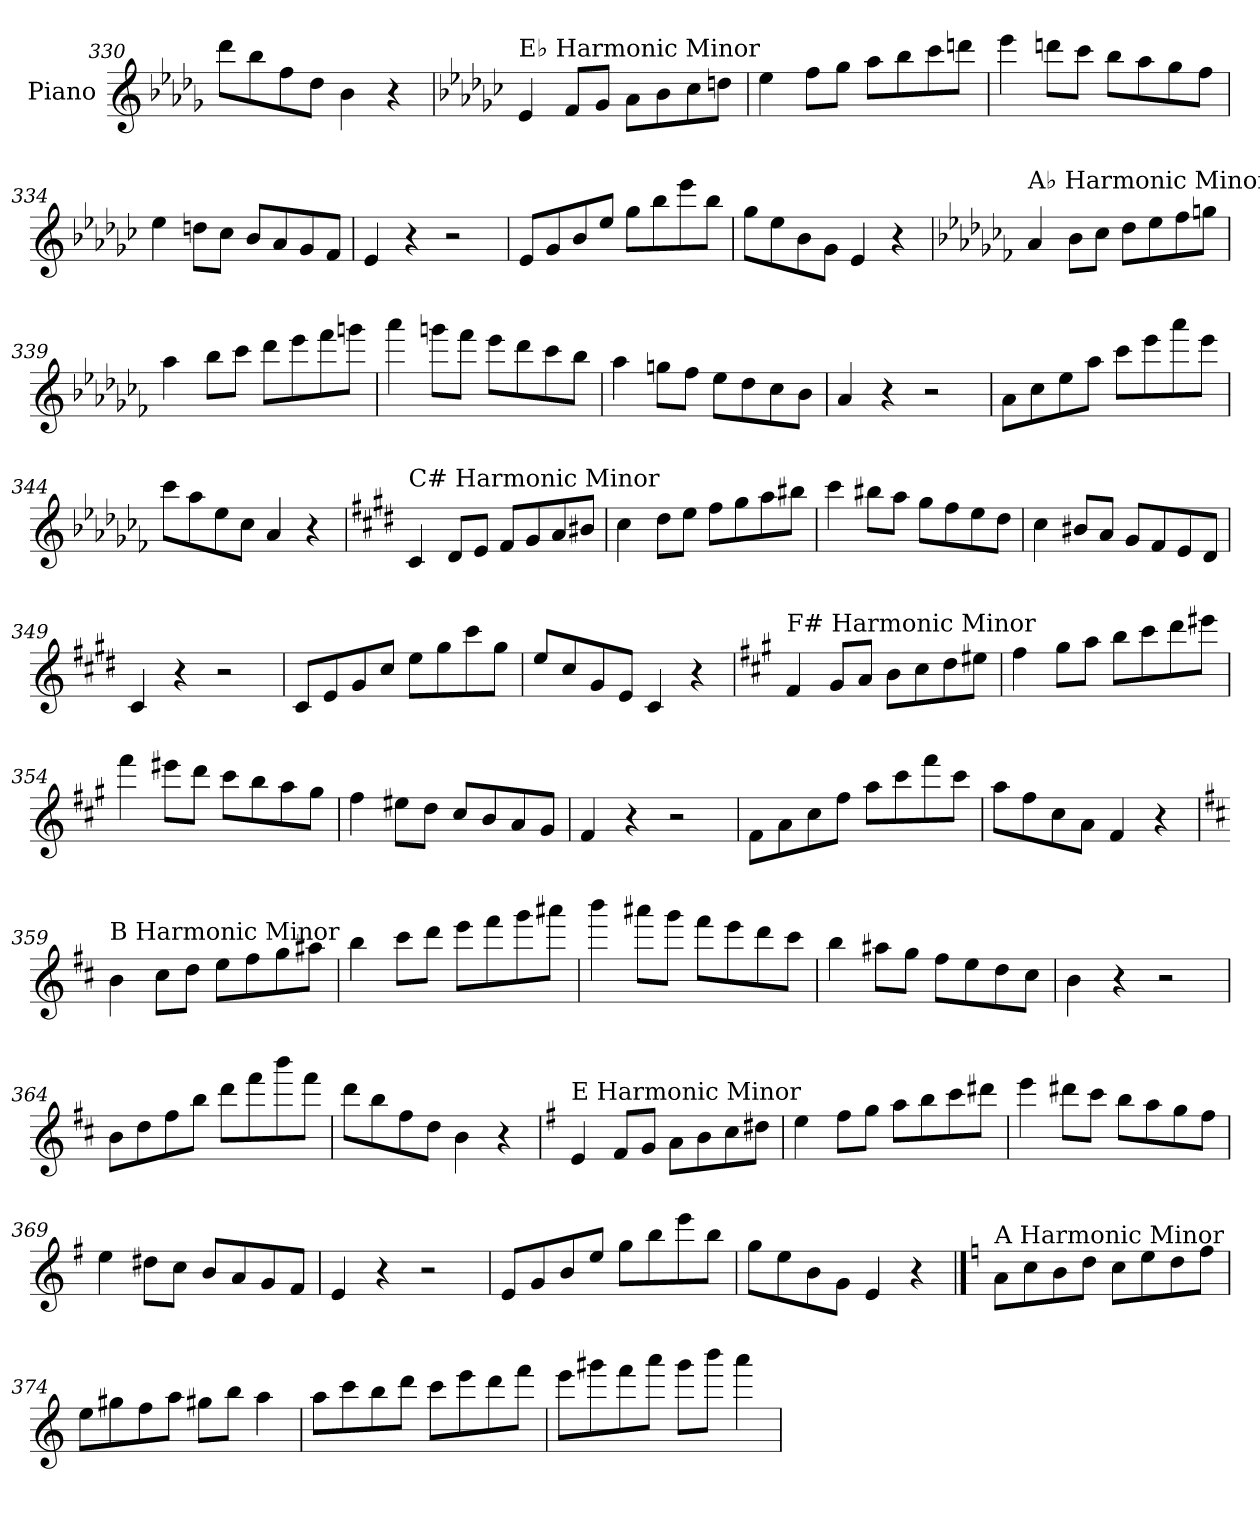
**kern
*part1
*staff1
*I"Piano
*I'Pno.
*clefG2
*k[b-e-a-d-g-]
=330
8ddd-\L
8bb-\
8ff\
8dd-\J
4b-\
4r
!!LO:LB:g=z
=331
*k[b-e-a-d-g-c-]
!LO:TX:a:t=E♭ Harmonic Minor
4e-/
8f/L
8g-/J
8a-\L
8b-\
8cc-\
8ddn\J
=332
4ee-\
8ff\L
8gg-\J
8aa-\L
8bb-\
8ccc-\
8dddn\J
=333
4eee-\
8dddn\L
8ccc-\J
8bb-\L
8aa-\
8gg-\
8ff\J
=334
4ee-\
8ddn\L
8cc-\J
8b-/L
8a-/
8g-/
8f/J
=335
4e-/
4r
2r
=336
8e-/L
8g-/
8b-/
8ee-/J
8gg-\L
8bb-\
8eee-\
8bb-\J
=337
8gg-\L
8ee-\
8b-\
8g-\J
4e-/
4r
!!LO:LB:g=z
=338
*k[b-e-a-d-g-c-f-]
!LO:TX:a:t=A♭ Harmonic Minor
4a-/
8b-\L
8cc-\J
8dd-\L
8ee-\
8ff-\
8ggn\J
=339
4aa-\
8bb-\L
8ccc-\J
8ddd-\L
8eee-\
8fff-\
8gggn\J
=340
4aaa-\
8gggn\L
8fff-\J
8eee-\L
8ddd-\
8ccc-\
8bb-\J
=341
4aa-\
8ggn\L
8ff-\J
8ee-\L
8dd-\
8cc-\
8b-\J
=342
4a-/
4r
2r
=343
8a-\L
8cc-\
8ee-\
8aa-\J
8ccc-\L
8eee-\
8aaa-\
8eee-\J
=344
8ccc-\L
8aa-\
8ee-\
8cc-\J
4a-/
4r
!!LO:LB:g=z
=345
*k[f#c#g#d#]
!LO:TX:a:t=C# Harmonic Minor
4c#/
8d#/L
8e/J
8f#/L
8g#/
8a/
8b#X/J
=346
4cc#\
8dd#\L
8ee\J
8ff#\L
8gg#\
8aa\
8bb#X\J
=347
4ccc#\
8bb#X\L
8aa\J
8gg#\L
8ff#\
8ee\
8dd#\J
=348
4cc#\
8b#X/L
8a/J
8g#/L
8f#/
8e/
8d#/J
=349
4c#/
4r
2r
=350
8c#/L
8e/
8g#/
8cc#/J
8ee\L
8gg#\
8ccc#\
8gg#\J
=351
8ee/L
8cc#/
8g#/
8e/J
4c#/
4r
!!LO:LB:g=z
=352
*k[f#c#g#]
!LO:TX:a:t=F# Harmonic Minor
4f#/
8g#/L
8a/J
8b\L
8cc#\
8dd\
8ee#X\J
=353
4ff#\
8gg#\L
8aa\J
8bb\L
8ccc#\
8ddd\
8eee#X\J
=354
4fff#\
8eee#X\L
8ddd\J
8ccc#\L
8bb\
8aa\
8gg#\J
=355
4ff#\
8ee#X\L
8dd\J
8cc#/L
8b/
8a/
8g#/J
=356
4f#/
4r
2r
=357
8f#\L
8a\
8cc#\
8ff#\J
8aa\L
8ccc#\
8fff#\
8ccc#\J
=358
8aa\L
8ff#\
8cc#\
8a\J
4f#/
4r
!!LO:LB:g=z
=359
*k[f#c#]
!LO:TX:a:t=B Harmonic Minor
4b\
8cc#\L
8dd\J
8ee\L
8ff#\
8gg\
8aa#X\J
=360
4bb\
8ccc#\L
8ddd\J
8eee\L
8fff#\
8ggg\
8aaa#X\J
=361
4bbb\
8aaa#X\L
8ggg\J
8fff#\L
8eee\
8ddd\
8ccc#\J
=362
4bb\
8aa#X\L
8gg\J
8ff#\L
8ee\
8dd\
8cc#\J
=363
4b\
4r
2r
=364
8b\L
8dd\
8ff#\
8bb\J
8ddd\L
8fff#\
8bbb\
8fff#\J
=365
8ddd\L
8bb\
8ff#\
8dd\J
4b\
4r
!!LO:LB:g=z
=366
*k[f#]
!LO:TX:a:t=E Harmonic Minor
4e/
8f#/L
8g/J
8a\L
8b\
8cc\
8dd#X\J
=367
4ee\
8ff#\L
8gg\J
8aa\L
8bb\
8ccc\
8ddd#X\J
=368
4eee\
8ddd#X\L
8ccc\J
8bb\L
8aa\
8gg\
8ff#\J
=369
4ee\
8dd#X\L
8cc\J
8b/L
8a/
8g/
8f#/J
=370
4e/
4r
2r
=371
8e/L
8g/
8b/
8ee/J
8gg\L
8bb\
8eee\
8bb\J
=372
8gg\L
8ee\
8b\
8g\J
4e/
4r
!!LO:PB:g=z
==373
*k[]
!LO:TX:a:t=A Harmonic Minor
8a\L
8cc\
8b\
8dd\J
8cc\L
8ee\
8dd\
8ff\J
=374
8ee\L
8gg#X\
8ff\
8aa\J
8gg#X\L
8bb\J
4aa\
=375
8aa\L
8ccc\
8bb\
8ddd\J
8ccc\L
8eee\
8ddd\
8fff\J
=376
8eee\L
8ggg#X\
8fff\
8aaa\J
8ggg#\L
8bbb\J
4aaa\
=
*-
